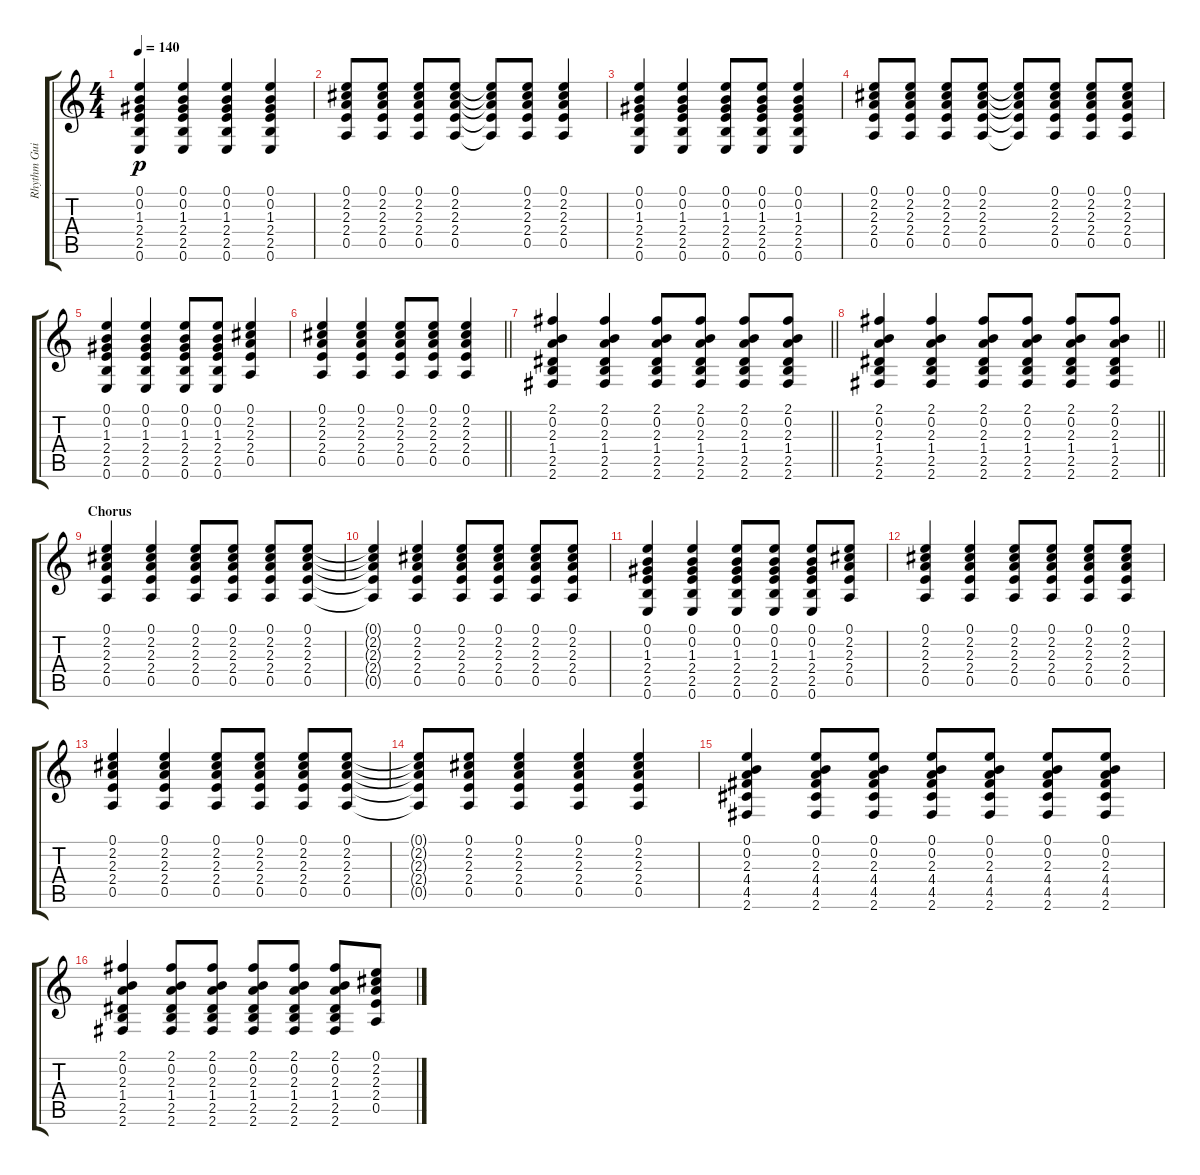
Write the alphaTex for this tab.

\track ("Rhythm Guitar" "Rhythm Gui") {instrument acousticguitarsteel}
\staff {score tabs}
\tuning (E4 B3 G3 D3 A2 E2) {hide}
\ts (4 4)
\tempo 140
\clef g2
\ks c
(0.1 0.2 1.3 2.4 2.5 0.6).4{dy p} (0.1 0.2 1.3 2.4 2.5 0.6).4 (0.1 0.2 1.3 2.4 2.5 0.6).4 (0.1 0.2 1.3 2.4 2.5 0.6).4 |
(0.1 2.2 2.3 2.4 0.5).8 (0.1 2.2 2.3 2.4 0.5).8 (0.1 2.2 2.3 2.4 0.5).8 (0.1 2.2 2.3 2.4 0.5).8 (0.1{t} 2.2{t} 2.3{t} 2.4{t} 0.5{t}).8 (0.1 2.2 2.3 2.4 0.5).8 (0.1 2.2 2.3 2.4 0.5).4 |
(0.1 0.2 1.3 2.4 2.5 0.6).4 (0.1 0.2 1.3 2.4 2.5 0.6).4 (0.1 0.2 1.3 2.4 2.5 0.6).8 (0.1 0.2 1.3 2.4 2.5 0.6).8 (0.1 0.2 1.3 2.4 2.5 0.6).4 |
(0.1 2.2 2.3 2.4 0.5).8 (0.1 2.2 2.3 2.4 0.5).8 (0.1 2.2 2.3 2.4 0.5).8 (0.1 2.2 2.3 2.4 0.5).8 (0.1{t} 2.2{t} 2.3{t} 2.4{t} 0.5{t}).8 (0.1 2.2 2.3 2.4 0.5).8 (0.1 2.2 2.3 2.4 0.5).8 (0.1 2.2 2.3 2.4 0.5).8 |
(0.1 0.2 1.3 2.4 2.5 0.6).4 (0.1 0.2 1.3 2.4 2.5 0.6).4 (0.1 0.2 1.3 2.4 2.5 0.6).8 (0.1 0.2 1.3 2.4 2.5 0.6).8 (0.1 2.2 2.3 2.4 0.5).4 |
\barLineRight lightlight
(0.1 2.2 2.3 2.4 0.5).4 (0.1 2.2 2.3 2.4 0.5).4 (0.1 2.2 2.3 2.4 0.5).8 (0.1 2.2 2.3 2.4 0.5).8 (0.1 2.2 2.3 2.4 0.5).4 |
\section ("" "")
\barLineRight lightlight
(2.1 0.2 2.3 1.4 2.5 2.6).4 (2.1 0.2 2.3 1.4 2.5 2.6).4 (2.1 0.2 2.3 1.4 2.5 2.6).8 (2.1 0.2 2.3 1.4 2.5 2.6).8 (2.1 0.2 2.3 1.4 2.5 2.6).8 (2.1 0.2 2.3 1.4 2.5 2.6).8 |
\section ("" "")
\barLineRight lightlight
(2.1 0.2 2.3 1.4 2.5 2.6).4 (2.1 0.2 2.3 1.4 2.5 2.6).4 (2.1 0.2 2.3 1.4 2.5 2.6).8 (2.1 0.2 2.3 1.4 2.5 2.6).8 (2.1 0.2 2.3 1.4 2.5 2.6).8 (2.1 0.2 2.3 1.4 2.5 2.6).8 |
\section ("" "Chorus")
(0.1 2.2 2.3 2.4 0.5).4 (0.1 2.2 2.3 2.4 0.5).4 (0.1 2.2 2.3 2.4 0.5).8 (0.1 2.2 2.3 2.4 0.5).8 (0.1 2.2 2.3 2.4 0.5).8 (0.1 2.2 2.3 2.4 0.5).8 |
(0.1{t} 2.2{t} 2.3{t} 2.4{t} 0.5{t}).4 (0.1 2.2 2.3 2.4 0.5).4 (0.1 2.2 2.3 2.4 0.5).8 (0.1 2.2 2.3 2.4 0.5).8 (0.1 2.2 2.3 2.4 0.5).8 (0.1 2.2 2.3 2.4 0.5).8 |
(0.1 0.2 1.3 2.4 2.5 0.6).4 (0.1 0.2 1.3 2.4 2.5 0.6).4 (0.1 0.2 1.3 2.4 2.5 0.6).8 (0.1 0.2 1.3 2.4 2.5 0.6).8 (0.1 0.2 1.3 2.4 2.5 0.6).8 (0.1 2.2 2.3 2.4 0.5).8 |
(0.1 2.2 2.3 2.4 0.5).4 (0.1 2.2 2.3 2.4 0.5).4 (0.1 2.2 2.3 2.4 0.5).8 (0.1 2.2 2.3 2.4 0.5).8 (0.1 2.2 2.3 2.4 0.5).8 (0.1 2.2 2.3 2.4 0.5).8 |
(0.1 2.2 2.3 2.4 0.5).4 (0.1 2.2 2.3 2.4 0.5).4 (0.1 2.2 2.3 2.4 0.5).8 (0.1 2.2 2.3 2.4 0.5).8 (0.1 2.2 2.3 2.4 0.5).8 (0.1 2.2 2.3 2.4 0.5).8 |
(0.1{t} 2.2{t} 2.3{t} 2.4{t} 0.5{t}).8 (0.1 2.2 2.3 2.4 0.5).8 (0.1 2.2 2.3 2.4 0.5).4 (0.1 2.2 2.3 2.4 0.5).4 (0.1 2.2 2.3 2.4 0.5).4 |
(0.1 0.2 2.3 4.4 4.5 2.6).4 (0.1 0.2 2.3 4.4 4.5 2.6).8 (0.1 0.2 2.3 4.4 4.5 2.6).8 (0.1 0.2 2.3 4.4 4.5 2.6).8 (0.1 0.2 2.3 4.4 4.5 2.6).8 (0.1 0.2 2.3 4.4 4.5 2.6).8 (0.1 0.2 2.3 4.4 4.5 2.6).8 |
(2.1 0.2 2.3 1.4 2.5 2.6).4 (2.1 0.2 2.3 1.4 2.5 2.6).8 (2.1 0.2 2.3 1.4 2.5 2.6).8 (2.1 0.2 2.3 1.4 2.5 2.6).8 (2.1 0.2 2.3 1.4 2.5 2.6).8 (2.1 0.2 2.3 1.4 2.5 2.6).8 (0.1 2.2 2.3 2.4 0.5).8
